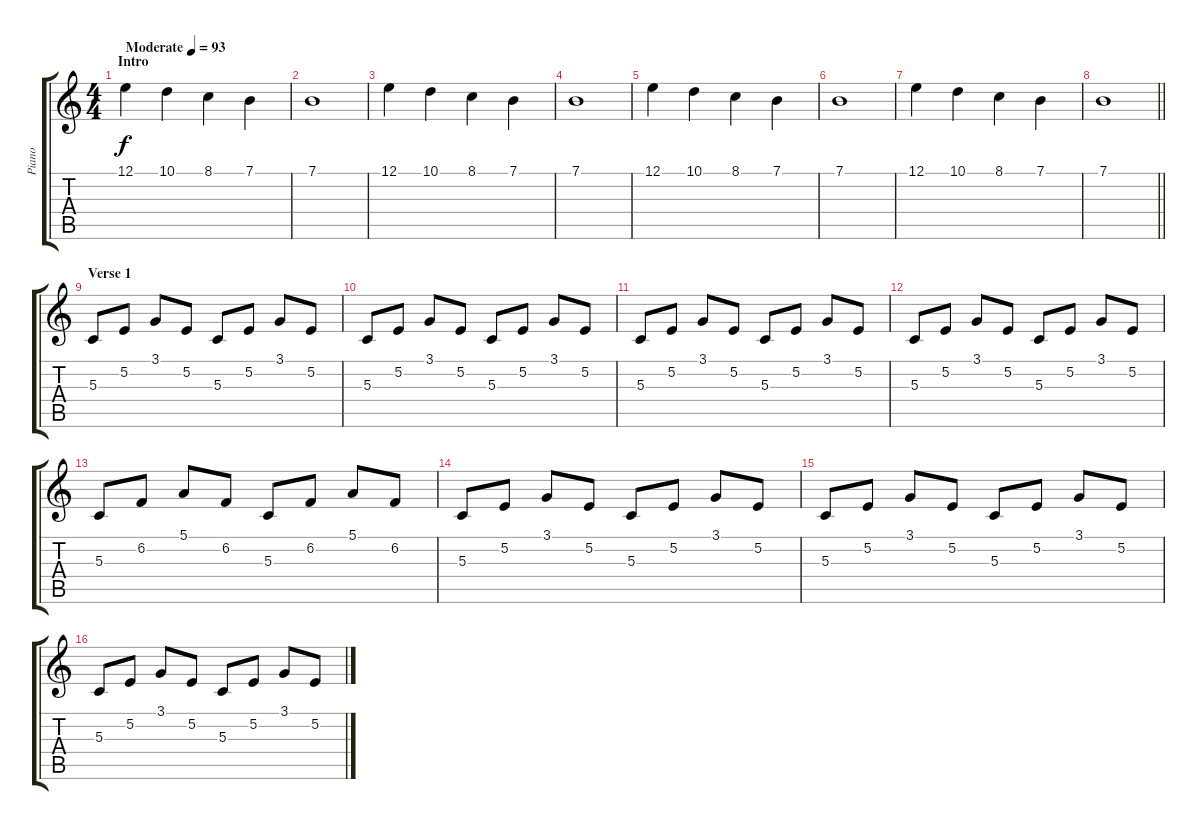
\track ("Piano" "Piano") {instrument acousticgrandpiano}
\staff {score tabs}
\tuning (E4 B3 G3 D3 A2 E2) {hide}
\ts (4 4)
\section ("" "Intro")
\tempo (93 "Moderate")
\clef g2
\ks c
12.1.4{dy f instrument acousticgrandpiano} 10.1.4 8.1.4 7.1.4 |
7.1.1 |
12.1.4 10.1.4 8.1.4 7.1.4 |
7.1.1 |
12.1.4 10.1.4 8.1.4 7.1.4 |
7.1.1 |
12.1.4 10.1.4 8.1.4 7.1.4 |
\barLineRight lightlight
7.1.1 |
\section ("" "Verse 1")
5.3.8{volume 7} 5.2.8 3.1.8 5.2.8 5.3.8 5.2.8 3.1.8 5.2.8 |
5.3.8 5.2.8 3.1.8 5.2.8 5.3.8 5.2.8 3.1.8 5.2.8 |
5.3.8 5.2.8 3.1.8 5.2.8 5.3.8 5.2.8 3.1.8 5.2.8 |
5.3.8 5.2.8 3.1.8 5.2.8 5.3.8 5.2.8 3.1.8 5.2.8 |
5.3.8 6.2.8 5.1.8 6.2.8 5.3.8 6.2.8 5.1.8 6.2.8 |
5.3.8 5.2.8 3.1.8 5.2.8 5.3.8 5.2.8 3.1.8 5.2.8 |
5.3.8 5.2.8 3.1.8 5.2.8 5.3.8 5.2.8 3.1.8 5.2.8 |
5.3.8 5.2.8 3.1.8 5.2.8 5.3.8 5.2.8 3.1.8 5.2.8
